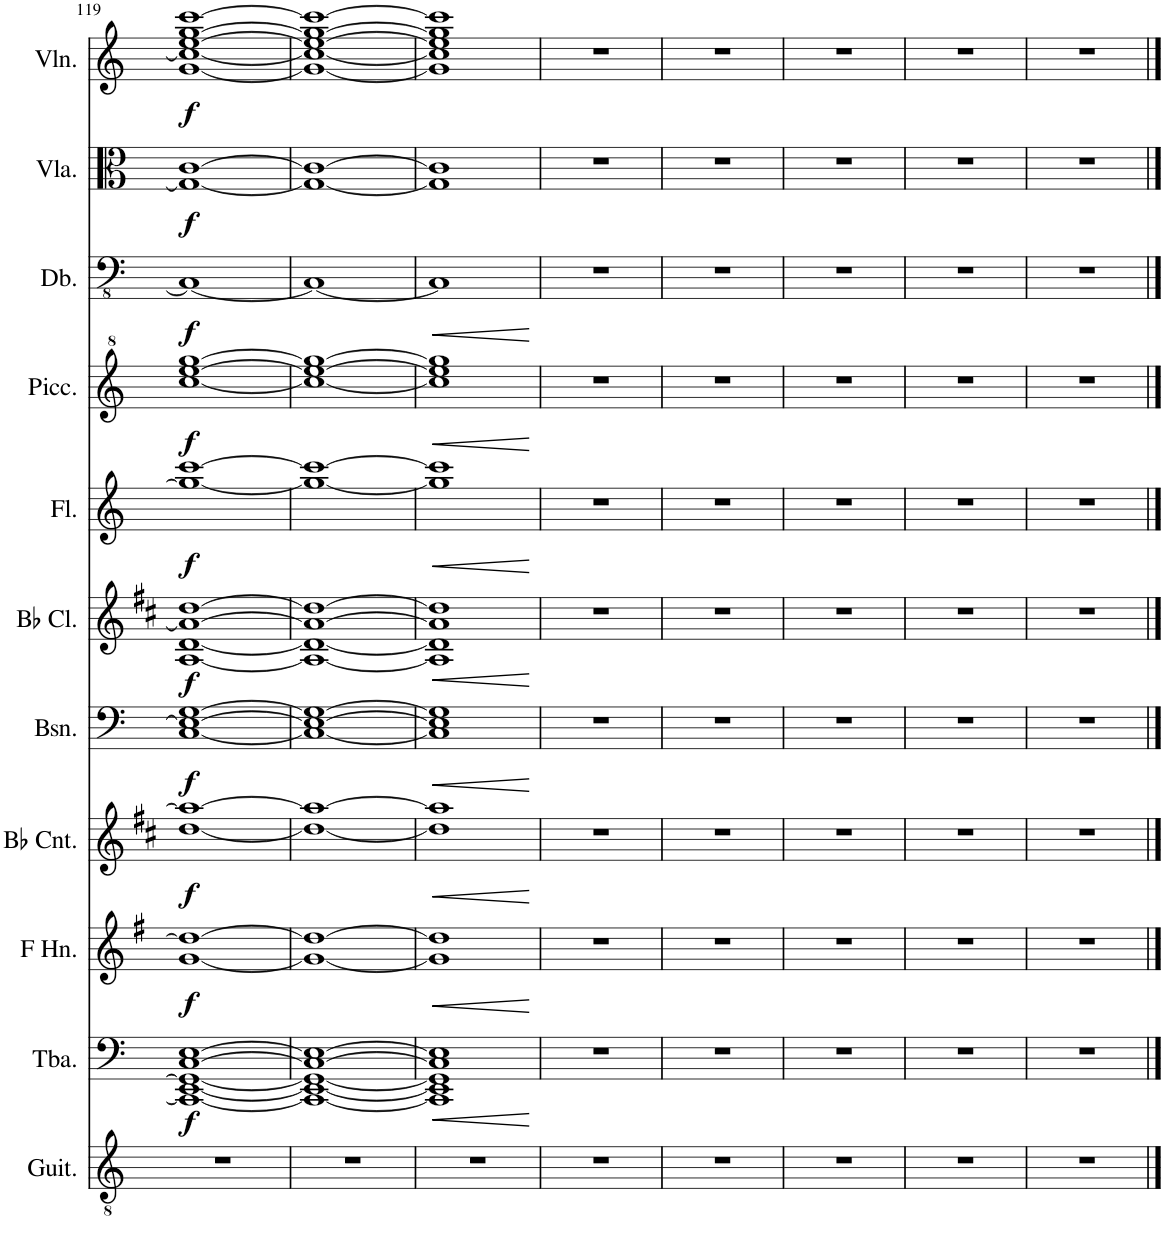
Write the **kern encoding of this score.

**kern	**kern	**dynam	**kern	**dynam	**kern	**dynam	**kern	**dynam	**kern	**dynam	**kern	**dynam	**kern	**dynam	**kern	**dynam	**kern	**dynam	**kern	**dynam
*part11	*part10	*part10	*part9	*part9	*part8	*part8	*part7	*part7	*part6	*part6	*part5	*part5	*part4	*part4	*part3	*part3	*part2	*part2	*part1	*part1
*staff11	*staff10	*staff10	*staff9	*staff9	*staff8	*staff8	*staff7	*staff7	*staff6	*staff6	*staff5	*staff5	*staff4	*staff4	*staff3	*staff3	*staff2	*staff2	*staff1	*staff1
*I"Acoustic Guitar	*I"Tuba	*	*I"Horn in F	*	*I"Bb Cornet	*	*I"Bassoon	*	*I"Bb Clarinet	*	*I"Flute	*	*I"Piccolo	*	*I"Double Bass	*	*I"Viola	*	*I"Violin	*
*I'Guit.	*I'Tba.	*	*	*	*I'Bb Cnt.	*	*I'Bsn.	*	*I'Bb Cl.	*	*I'Fl.	*	*I'Picc.	*	*I'Db.	*	*I'Vla.	*	*I'Vln.	*
!!LO:PB:g=z
*clefGv2	*clefF4	*	*clefG2	*	*clefG2	*	*clefF4	*	*clefG2	*	*clefG2	*	*clefG^2	*	*clefFv4	*	*clefC3	*	*clefG2	*
*	*	*	*Trd4c7	*	*Trd1c2	*	*	*	*Trd1c2	*	*	*	*Trd-7c-12	*	*Trd7c12	*	*	*	*	*
*k[]	*k[]	*	*k[f#]	*	*k[f#c#]	*	*k[]	*	*k[f#c#]	*	*k[]	*	*k[]	*	*k[]	*	*k[]	*	*k[]	*
*M4/4	*M4/4	*	*M4/4	*	*M4/4	*	*M4/4	*	*M4/4	*	*M4/4	*	*M4/4	*	*M4/4	*	*M4/4	*	*M4/4	*
=119	=119	=119	=119	=119	=119	=119	=119	=119	=119	=119	=119	=119	=119	=119	=119	=119	=119	=119	=119	=119
!	!	!LO:DY:b	!	!LO:DY:b	!	!LO:DY:b	!	!LO:DY:b	!	!LO:DY:b	!	!LO:DY:b	!	!LO:DY:b	!	!LO:DY:b	!	!LO:DY:b	!	!LO:DY:b
1r	1CC_ [1EE 1GG_ [1C [1E	f	[1g 1dd_	f	[1dd 1aa_	f	[1C 1E_ [1G	f	[1A [1d 1a_ [1dd	f	1gg_ [1ccc	f	[1ccc [1eee [1ggg	f	1CC_	f	1G_ [1c	f	[1g 1cc_ [1ee [1gg [1ccc	f
=120	=120	=120	=120	=120	=120	=120	=120	=120	=120	=120	=120	=120	=120	=120	=120	=120	=120	=120	=120	=120
1r	1CC_ 1EE_ 1GG_ 1C_ 1E_	.	1g_ 1dd_	.	1dd_ 1aa_	.	1C_ 1E_ 1G_	.	1A_ 1d_ 1a_ 1dd_	.	1gg_ 1ccc_	.	1ccc_ 1eee_ 1ggg_	.	1CC_	.	1G_ 1c_	.	1g_ 1cc_ 1ee_ 1gg_ 1ccc_	.
=121	=121	=121	=121	=121	=121	=121	=121	=121	=121	=121	=121	=121	=121	=121	=121	=121	=121	=121	=121	=121
!	!	!LO:HP:b	!	!LO:HP:b	!	!LO:HP:b	!	!LO:HP:b	!	!LO:HP:b	!	!LO:HP:b	!	!LO:HP:b	!	!LO:HP:b	!	!	!	!
1r	1CC] 1EE] 1GG] 1C] 1E]	<	1g] 1dd]	<	1dd] 1aa]	<	1C] 1E] 1G]	<	1A] 1d] 1a] 1dd]	<	1gg] 1ccc]	<	1ccc] 1eee] 1ggg]	<	1CC]	<	1G] 1c]	.	1g] 1cc] 1ee] 1gg] 1ccc]	.
.	.	[	.	[	.	[	.	[	.	[	.	[	.	[	.	[	.	.	.	.
=122	=122	=122	=122	=122	=122	=122	=122	=122	=122	=122	=122	=122	=122	=122	=122	=122	=122	=122	=122	=122
1r	1r	.	1r	.	1r	.	1r	.	1r	.	1r	.	1r	.	1r	.	1r	.	1r	.
=123	=123	=123	=123	=123	=123	=123	=123	=123	=123	=123	=123	=123	=123	=123	=123	=123	=123	=123	=123	=123
1r	1r	.	1r	.	1r	.	1r	.	1r	.	1r	.	1r	.	1r	.	1r	.	1r	.
=124	=124	=124	=124	=124	=124	=124	=124	=124	=124	=124	=124	=124	=124	=124	=124	=124	=124	=124	=124	=124
1r	1r	.	1r	.	1r	.	1r	.	1r	.	1r	.	1r	.	1r	.	1r	.	1r	.
=125	=125	=125	=125	=125	=125	=125	=125	=125	=125	=125	=125	=125	=125	=125	=125	=125	=125	=125	=125	=125
1r	1r	.	1r	.	1r	.	1r	.	1r	.	1r	.	1r	.	1r	.	1r	.	1r	.
=126	=126	=126	=126	=126	=126	=126	=126	=126	=126	=126	=126	=126	=126	=126	=126	=126	=126	=126	=126	=126
1r	1r	.	1r	.	1r	.	1r	.	1r	.	1r	.	1r	.	1r	.	1r	.	1r	.
==	==	==	==	==	==	==	==	==	==	==	==	==	==	==	==	==	==	==	==	==
*-	*-	*-	*-	*-	*-	*-	*-	*-	*-	*-	*-	*-	*-	*-	*-	*-	*-	*-	*-	*-
